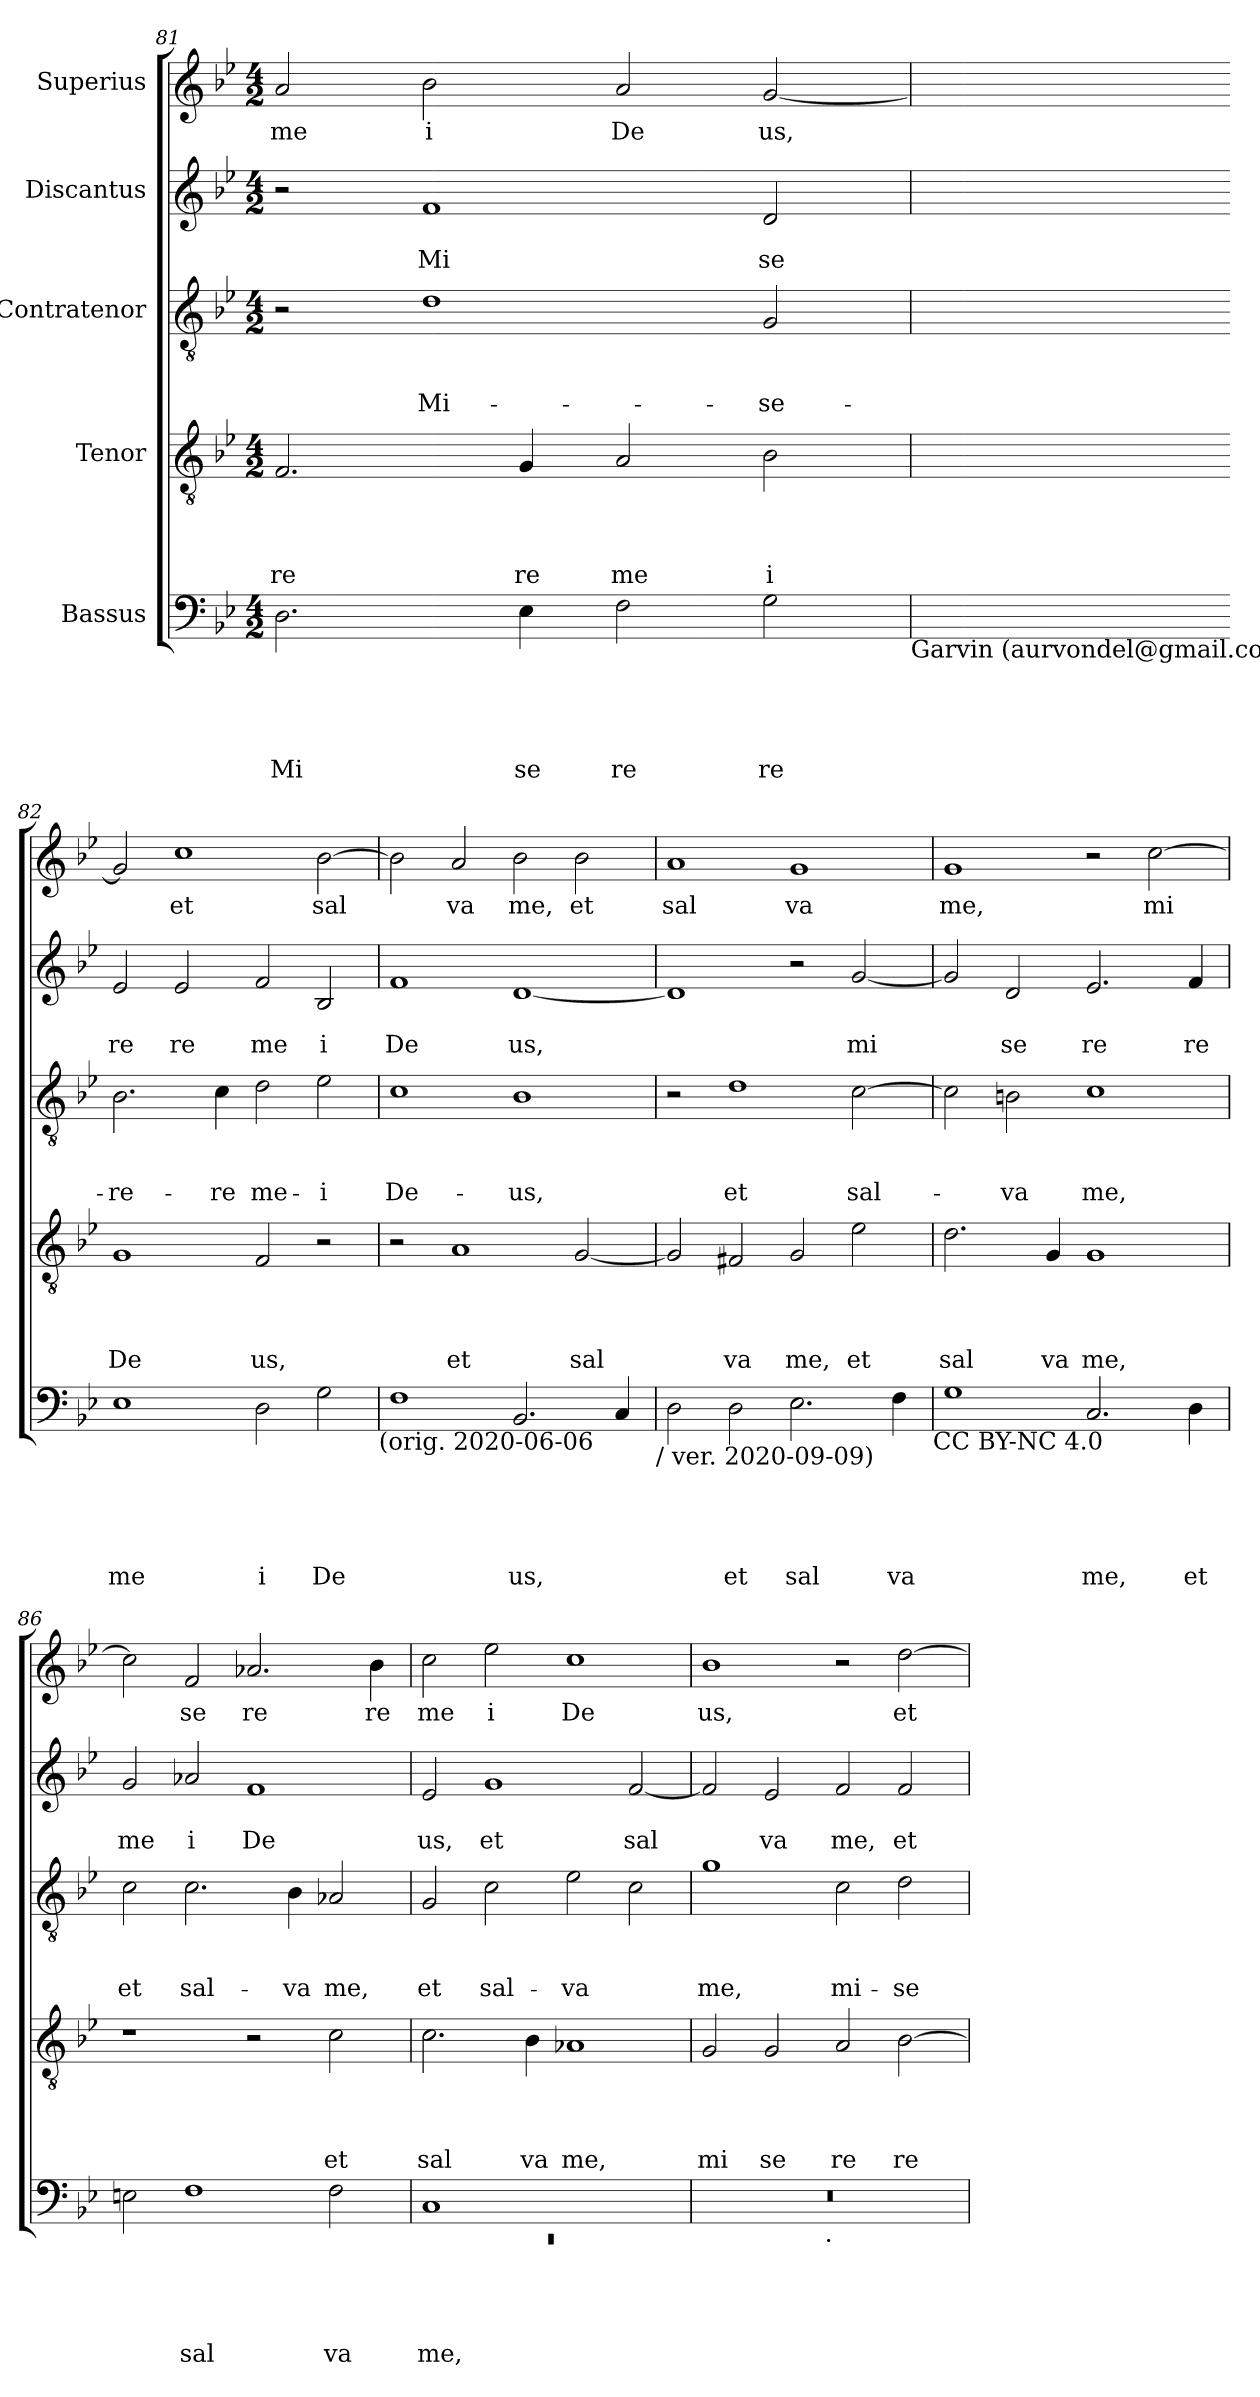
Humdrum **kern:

**kern	**text	**text	**text	**text	**text	**kern	**text	**text	**text	**text	**kern	**text	**text	**text	**kern	**text	**text	**kern	**text
*part5	*part5	*part5	*part5	*part5	*part5	*part4	*part4	*part4	*part4	*part4	*part3	*part3	*part3	*part3	*part2	*part2	*part2	*part1	*part1
*staff5	*staff5	*staff5	*staff5	*staff5	*staff5	*staff4	*staff4	*staff4	*staff4	*staff4	*staff3	*staff3	*staff3	*staff3	*staff2	*staff2	*staff2	*staff1	*staff1
*I"Bassus	*	*	*	*	*	*I"Tenor	*	*	*	*	*I"Contratenor	*	*	*	*I"Discantus	*	*	*I"Superius	*
*clefF4	*	*	*	*	*	*clefGv2	*	*	*	*	*clefGv2	*	*	*	*clefG2	*	*	*clefG2	*
*k[b-e-]	*	*	*	*	*	*k[b-e-]	*	*	*	*	*k[b-e-]	*	*	*	*k[b-e-]	*	*	*k[b-e-]	*
*B-:	*	*	*	*	*	*B-:	*	*	*	*	*B-:	*	*	*	*B-:	*	*	*B-:	*
*M4/2	*	*	*	*	*	*M4/2	*	*	*	*	*M4/2	*	*	*	*M4/2	*	*	*M4/2	*
=81	=81	=81	=81	=81	=81	=81	=81	=81	=81	=81	=81	=81	=81	=81	=81	=81	=81	=81	=81
!	!	!	!	!	!LO:LY:b	!	!	!	!	!LO:LY:b	!	!	!	!	!	!	!	!	!LO:LY:b
2.D\	.	.	.	.	Mi	2.F/	.	.	.	re	2r	.	.	.	2r	.	.	2a/	me
!	!	!	!	!	!	!	!	!	!	!	!	!	!	!LO:LY:b	!	!	!LO:LY:b	!	!LO:LY:b
.	.	.	.	.	.	.	.	.	.	.	1d	.	.	Mi-	1f	.	Mi	2b-\	i
!	!	!	!	!	!LO:LY:b	!	!	!	!	!LO:LY:b	!	!	!	!	!	!	!	!	!
4E-\	.	.	.	.	se	4G/	.	.	.	re	.	.	.	.	.	.	.	.	.
!	!	!	!	!	!LO:LY:b	!	!	!	!	!LO:LY:b	!	!	!	!	!	!	!	!	!LO:LY:b
2F\	.	.	.	.	re	2A/	.	.	.	me	.	.	.	.	.	.	.	2a/	De
!	!	!	!	!	!LO:LY:b	!	!	!	!	!LO:LY:b	!	!	!	!LO:LY:b	!	!	!LO:LY:b	!	!LO:LY:b
2G\	.	.	.	.	re	2B-\	.	.	.	i	2G/	.	.	-se-	2d/	.	se	[<2g/	us,
!LO:TX:b:t=Garvin (aurvondel@gmail.com)	!	!	!	!	!	!	!	!	!	!	!	!	!	!	!	!	!	!	!
=82	=82	=82	=82	=82	=82	=82	=82	=82	=82	=82	=82	=82	=82	=82	=82	=82	=82	=82	=82
!	!	!	!	!	!LO:LY:b	!	!	!	!	!LO:LY:b	!	!	!	!LO:LY:b	!	!	!LO:LY:b	!	!
1E-	.	.	.	.	me	1G	.	.	.	De	2.B-\	.	.	-re-	2e-/	.	re	2g/]	.
!	!	!	!	!	!	!	!	!	!	!	!	!	!	!	!	!	!LO:LY:b	!	!LO:LY:b
.	.	.	.	.	.	.	.	.	.	.	.	.	.	.	2e-/	.	re	1cc	et
!	!	!	!	!	!	!	!	!	!	!	!	!	!	!LO:LY:b	!	!	!	!	!
.	.	.	.	.	.	.	.	.	.	.	4c\	.	.	-re	.	.	.	.	.
!	!	!	!	!	!LO:LY:b	!	!	!	!	!LO:LY:b	!	!	!	!LO:LY:b	!	!	!LO:LY:b	!	!
2D\	.	.	.	.	i	2F/	.	.	.	us,	2d\	.	.	me-	2f/	.	me	.	.
!	!	!	!	!	!LO:LY:b	!	!	!	!	!	!	!	!	!LO:LY:b	!	!	!LO:LY:b	!	!LO:LY:b
2G\	.	.	.	.	De	2r	.	.	.	.	2e-\	.	.	-i	2B-/	.	i	[>2b-\	sal
!LO:TX:b:t=(orig. 2020-06-06	!	!	!	!	!	!	!	!	!	!	!	!	!	!	!	!	!	!	!
=83	=83	=83	=83	=83	=83	=83	=83	=83	=83	=83	=83	=83	=83	=83	=83	=83	=83	=83	=83
!	!	!	!	!	!	!	!	!	!	!	!	!	!	!LO:LY:b	!	!	!LO:LY:b	!	!
1F	.	.	.	.	.	2r	.	.	.	.	1c	.	.	De-	1f	.	De	2b-\]	.
!	!	!	!	!	!	!	!	!	!	!LO:LY:b	!	!	!	!	!	!	!	!	!LO:LY:b
.	.	.	.	.	.	1A	.	.	.	et	.	.	.	.	.	.	.	2a/	va
!	!	!	!	!	!LO:LY:b	!	!	!	!	!	!	!	!	!LO:LY:b	!	!	!LO:LY:b	!	!LO:LY:b
2.BB-/	.	.	.	.	us,	.	.	.	.	.	1B-	.	.	-us,	[<1d	.	us,	2b-\	me,
!	!	!	!	!	!	!	!	!	!	!LO:LY:b	!	!	!	!	!	!	!	!	!LO:LY:b
.	.	.	.	.	.	[<2G/	.	.	.	sal	.	.	.	.	.	.	.	2b-\	et
4C/	.	.	.	.	.	.	.	.	.	.	.	.	.	.	.	.	.	.	.
!LO:TX:b:t=/ ver. 2020-09-09)	!	!	!	!	!	!	!	!	!	!	!	!	!	!	!	!	!	!	!
=84	=84	=84	=84	=84	=84	=84	=84	=84	=84	=84	=84	=84	=84	=84	=84	=84	=84	=84	=84
!	!	!	!	!	!	!	!	!	!	!	!	!	!	!	!	!	!	!	!LO:LY:b
2D\	.	.	.	.	.	2G/]	.	.	.	.	2r	.	.	.	1d]	.	.	1a	sal
!	!	!	!	!	!LO:LY:b	!	!	!	!	!LO:LY:b	!	!	!	!LO:LY:b	!	!	!	!	!
2D\	.	.	.	.	et	2F#X/	.	.	.	va	1d	.	.	et	.	.	.	.	.
!	!	!	!	!	!LO:LY:b	!	!	!	!	!LO:LY:b	!	!	!	!	!	!	!	!	!LO:LY:b
2.E-\	.	.	.	.	sal	2G/	.	.	.	me,	.	.	.	.	2r	.	.	1g	va
!	!	!	!	!	!	!	!	!	!	!LO:LY:b	!	!	!	!LO:LY:b	!	!	!LO:LY:b	!	!
.	.	.	.	.	.	2e-\	.	.	.	et	[>2c\	.	.	sal-	[<2g/	.	mi	.	.
!	!	!	!	!	!LO:LY:b	!	!	!	!	!	!	!	!	!	!	!	!	!	!
4F\	.	.	.	.	va	.	.	.	.	.	.	.	.	.	.	.	.	.	.
!LO:TX:b:t=CC BY-NC 4.0	!	!	!	!	!	!	!	!	!	!	!	!	!	!	!	!	!	!	!
=85	=85	=85	=85	=85	=85	=85	=85	=85	=85	=85	=85	=85	=85	=85	=85	=85	=85	=85	=85
!	!	!	!	!	!	!	!	!	!	!LO:LY:b	!	!	!	!	!	!	!	!	!LO:LY:b
1G	.	.	.	.	.	2.d\	.	.	.	sal	2c\]	.	.	.	2g/]	.	.	1g	me,
!	!	!	!	!	!	!	!	!	!	!	!	!	!	!LO:LY:b	!	!	!LO:LY:b	!	!
.	.	.	.	.	.	.	.	.	.	.	2Bn\	.	.	-va	2d/	.	se	.	.
!	!	!	!	!	!	!	!	!	!	!LO:LY:b	!	!	!	!	!	!	!	!	!
.	.	.	.	.	.	4G/	.	.	.	va	.	.	.	.	.	.	.	.	.
!	!	!	!	!	!LO:LY:b	!	!	!	!	!LO:LY:b	!	!	!	!LO:LY:b	!	!	!LO:LY:b	!	!
2.C/	.	.	.	.	me,	1G	.	.	.	me,	1c	.	.	me,	2.e-/	.	re	2r	.
!	!	!	!	!	!	!	!	!	!	!	!	!	!	!	!	!	!	!	!LO:LY:b
.	.	.	.	.	.	.	.	.	.	.	.	.	.	.	.	.	.	[>2cc\	mi
!	!	!	!	!	!LO:LY:b	!	!	!	!	!	!	!	!	!	!	!	!LO:LY:b	!	!
4D\	.	.	.	.	et	.	.	.	.	.	.	.	.	.	4f/	.	re	.	.
!!LO:PB:g=z
=86	=86	=86	=86	=86	=86	=86	=86	=86	=86	=86	=86	=86	=86	=86	=86	=86	=86	=86	=86
!	!	!	!	!	!	!	!	!	!	!	!	!	!	!LO:LY:b	!	!	!LO:LY:b	!	!
2En\	.	.	.	.	.	1r	.	.	.	.	2c\	.	.	et	2g/	.	me	2cc\]	.
!	!	!	!	!	!LO:LY:b	!	!	!	!	!	!	!	!	!LO:LY:b	!	!	!LO:LY:b	!	!LO:LY:b
1F	.	.	.	.	sal	.	.	.	.	.	2.c\	.	.	sal-	2a-X/	.	i	2f/	se
!	!	!	!	!	!	!	!	!	!	!	!	!	!	!	!	!	!LO:LY:b	!	!LO:LY:b
.	.	.	.	.	.	2r	.	.	.	.	.	.	.	.	1f	.	De	2.a-X/	re
!	!	!	!	!	!	!	!	!	!	!	!	!	!	!LO:LY:b	!	!	!	!	!
.	.	.	.	.	.	.	.	.	.	.	4B-\	.	.	-va	.	.	.	.	.
!	!	!	!	!	!LO:LY:b	!	!	!	!	!LO:LY:b	!	!	!	!LO:LY:b	!	!	!	!	!
2F\	.	.	.	.	va	2c\	.	.	.	et	2A-X/	.	.	me,	.	.	.	.	.
!	!	!	!	!	!	!	!	!	!	!	!	!	!	!	!	!	!	!	!LO:LY:b
.	.	.	.	.	.	.	.	.	.	.	.	.	.	.	.	.	.	4b-\	re
=87	=87	=87	=87	=87	=87	=87	=87	=87	=87	=87	=87	=87	=87	=87	=87	=87	=87	=87	=87
*^	*	*	*	*	*	*	*	*	*	*	*	*	*	*	*	*	*	*	*
!	!LO:N:vis=1	!	!	!	!	!LO:LY:b	!	!	!	!	!LO:LY:b	!	!	!	!LO:LY:b	!	!	!LO:LY:b	!	!LO:LY:b
1C	0rEE	.	.	.	.	me,	2.c\	.	.	.	sal	2G/	.	.	et	2e-/	.	us,	2cc\	me
!	!	!	!	!	!	!	!	!	!	!	!	!	!	!	!LO:LY:b	!	!	!LO:LY:b	!	!LO:LY:b
.	.	.	.	.	.	.	.	.	.	.	.	2c\	.	.	sal-	1g	.	et	2ee-\	i
!	!	!	!	!	!	!	!	!	!	!	!LO:LY:b	!	!	!	!	!	!	!	!	!
.	.	.	.	.	.	.	4B-\	.	.	.	va	.	.	.	.	.	.	.	.	.
!	!	!	!	!	!	!	!	!	!	!	!LO:LY:b	!	!	!	!LO:LY:b	!	!	!	!	!LO:LY:b
1ryy	.	.	.	.	.	.	1A-X	.	.	.	me,	2e-\	.	.	-va	.	.	.	1cc	De
!	!	!	!	!	!	!	!	!	!	!	!	!	!	!	!	!	!	!LO:LY:b	!	!
.	.	.	.	.	.	.	.	.	.	.	.	2c\	.	.	.	[<2f/	.	sal	.	.
=88	=88	=88	=88	=88	=88	=88	=88	=88	=88	=88	=88	=88	=88	=88	=88	=88	=88	=88	=88	=88
!	!	!	!	!	!	!	!	!	!	!	!LO:LY:b	!	!	!	!LO:LY:b	!	!	!	!	!LO:LY:b
0r	2ryy	.	.	.	.	.	2G/	.	.	.	mi	1g	.	.	me,	2f/]	.	.	1b-	us,
!	!	!	!	!	!	!	!	!	!	!	!LO:LY:b	!	!	!	!	!	!	!LO:LY:b	!	!
.	4...ryy	.	.	.	.	.	2G/	.	.	.	se	.	.	.	.	2e-/	.	va	.	.
!	!LO:TX:b:t=.	!	!	!	!	!	!	!	!	!	!	!	!	!	!	!	!	!	!	!
.	1ryy	.	.	.	.	.	.	.	.	.	.	.	.	.	.	.	.	.	.	.
!	!	!	!	!	!	!	!	!	!	!	!LO:LY:b	!	!	!	!LO:LY:b	!	!	!LO:LY:b	!	!
.	.	.	.	.	.	.	2A/	.	.	.	re	2c\	.	.	mi-	2f/	.	me,	2r	.
!	!	!	!	!	!	!	!	!	!	!	!LO:LY:b	!	!	!	!LO:LY:b	!	!	!LO:LY:b	!	!LO:LY:b
.	.	.	.	.	.	.	[>2B-\	.	.	.	re	2d\	.	.	-se-	2f/	.	et	[>2dd\	et
.	32ryy	.	.	.	.	.	.	.	.	.	.	.	.	.	.	.	.	.	.	.
*v	*v	*	*	*	*	*	*	*	*	*	*	*	*	*	*	*	*	*	*	*
=	=	=	=	=	=	=	=	=	=	=	=	=	=	=	=	=	=	=	=
*-	*-	*-	*-	*-	*-	*-	*-	*-	*-	*-	*-	*-	*-	*-	*-	*-	*-	*-	*-
